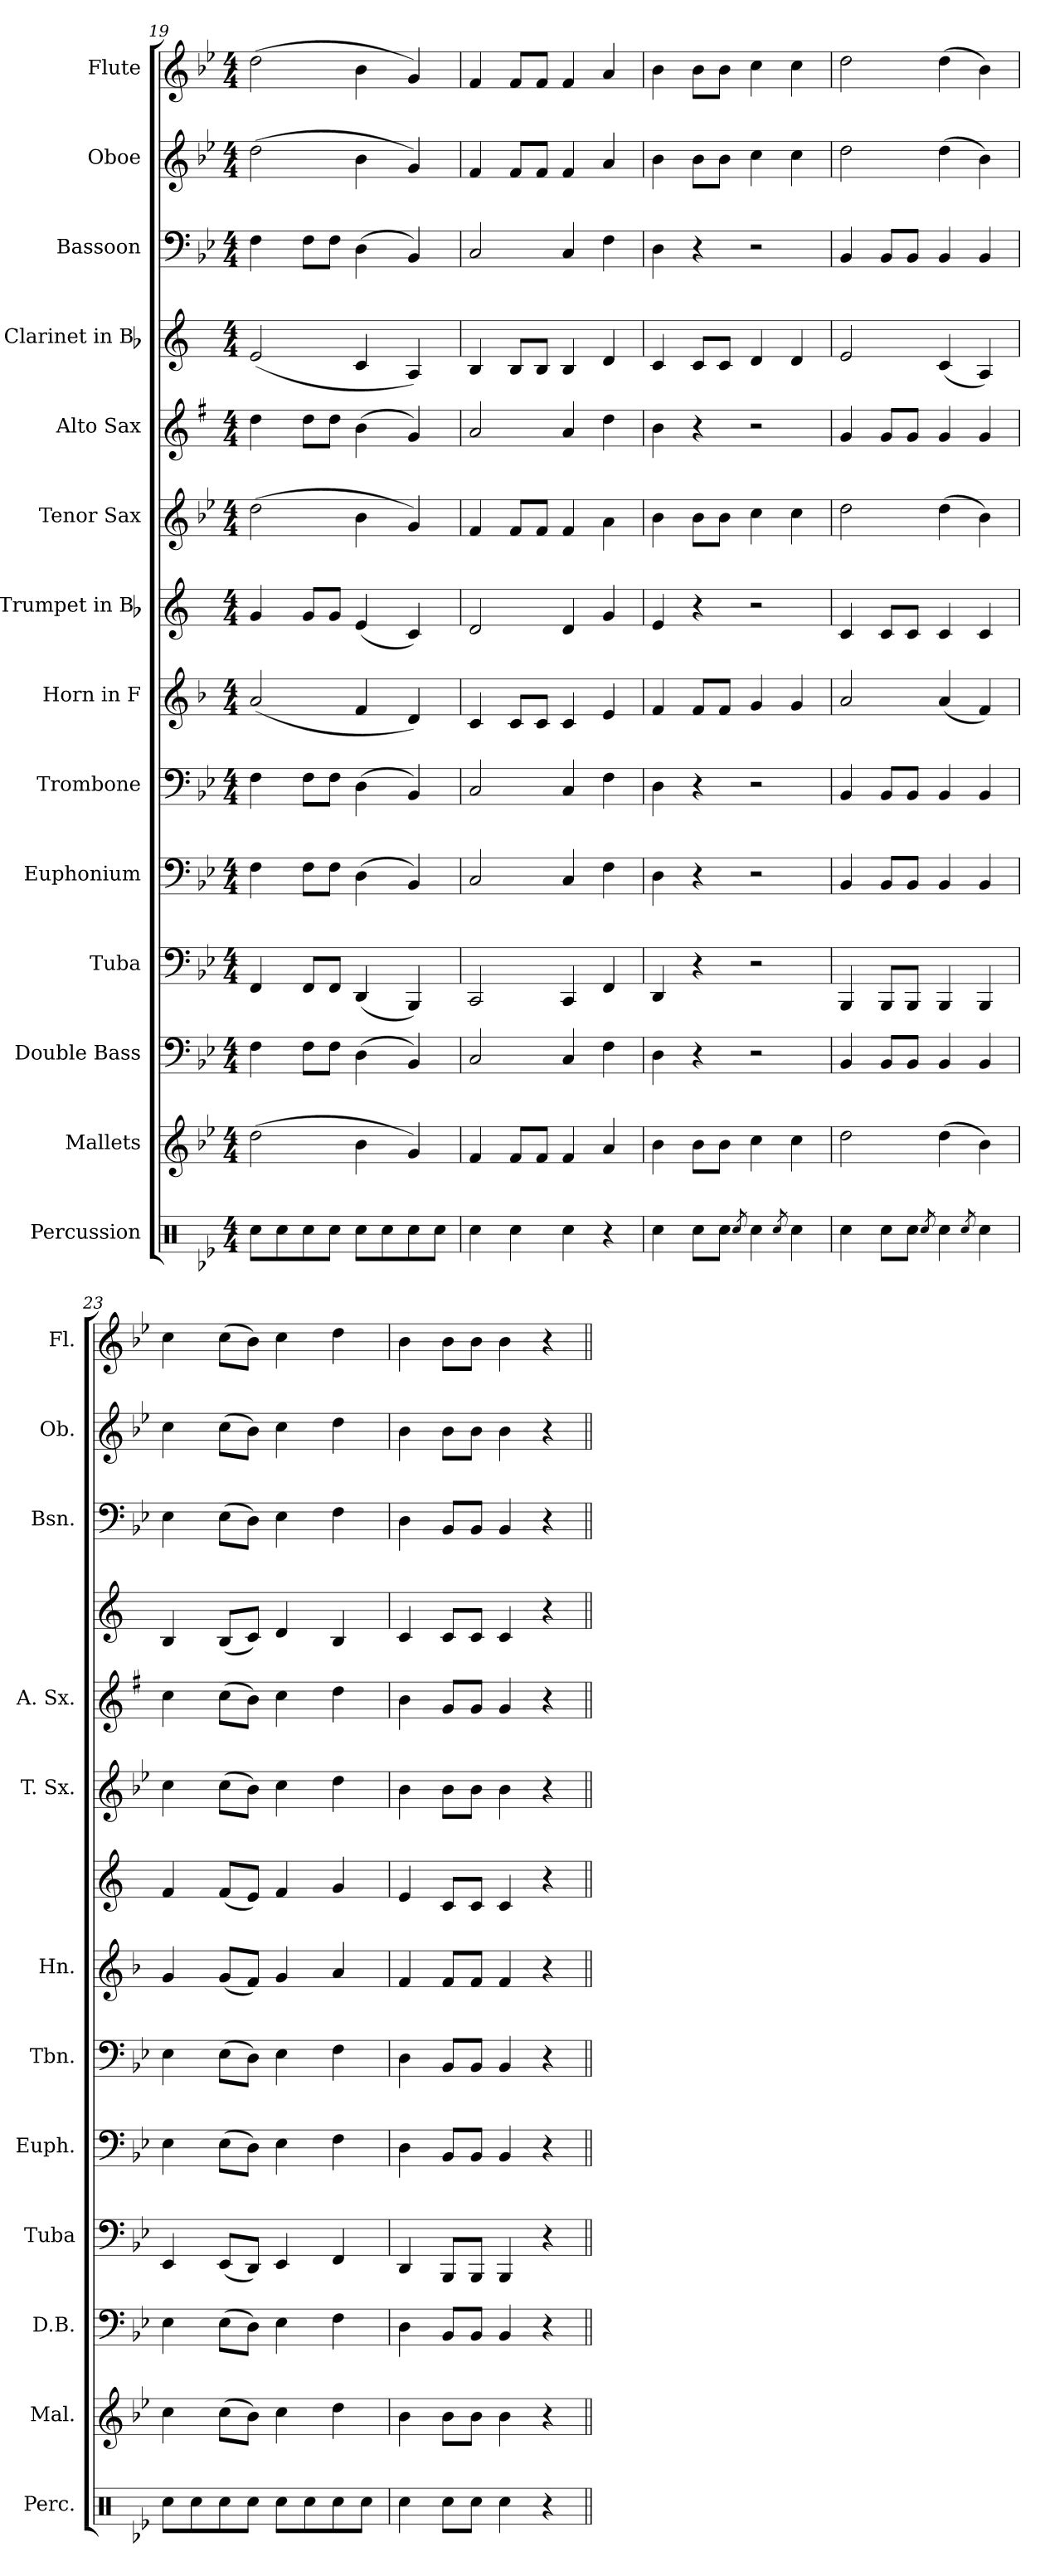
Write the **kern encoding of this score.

**kern	**kern	**kern	**kern	**kern	**kern	**kern	**kern	**kern	**kern	**kern	**kern	**kern	**kern
*part14	*part13	*part12	*part11	*part10	*part9	*part8	*part7	*part6	*part5	*part4	*part3	*part2	*part1
*staff14	*staff13	*staff12	*staff11	*staff10	*staff9	*staff8	*staff7	*staff6	*staff5	*staff4	*staff3	*staff2	*staff1
*I"Percussion	*I"Mallets	*I"Double Bass	*I"Tuba	*I"Euphonium	*I"Trombone	*I"Horn in F	*I"Trumpet in Bb	*I"Tenor Sax	*I"Alto Sax	*I"Clarinet in Bb	*I"Bassoon	*I"Oboe	*I"Flute
*I'Perc.	*I'Mal.	*I'D.B.	*I'Tuba	*I'Euph.	*I'Tbn.	*I'Hn.	*	*I'T. Sx.	*I'A. Sx.	*	*I'Bsn.	*I'Ob.	*I'Fl.
*clefX	*clefG2	*clefF4	*clefF4	*clefF4	*clefF4	*clefG2	*clefG2	*clefG2	*clefG2	*clefG2	*clefF4	*clefG2	*clefG2
*	*	*ITrd7c12	*	*	*	*ITrd4c7	*ITrd1c2	*ITrd8c14	*ITrd5c9	*ITrd1c2	*	*	*
*k[b-e-]	*k[b-e-]	*k[b-e-]	*k[b-e-]	*k[b-e-]	*k[b-e-]	*k[b-e-]	*k[b-e-]	*k[b-e-]	*k[b-e-]	*k[b-e-]	*k[b-e-]	*k[b-e-]	*k[b-e-]
*B-:	*B-:	*B-:	*B-:	*B-:	*B-:	*B-:	*B-:	*B-:	*B-:	*B-:	*B-:	*B-:	*B-:
*M4/4	*M4/4	*M4/4	*M4/4	*M4/4	*M4/4	*M4/4	*M4/4	*M4/4	*M4/4	*M4/4	*M4/4	*M4/4	*M4/4
=19	=19	=19	=19	=19	=19	=19	=19	=19	=19	=19	=19	=19	=19
8Rcc\L	(>2dd\	4FF\	4FF/	4F\	4F\	(<2d/	4f/	(>2d\	4f\	(<2d/	4F\	(>2dd\	(>2dd\
8Rcc\	.	.	.	.	.	.	.	.	.	.	.	.	.
8Rcc\	.	8FF\L	8FF/L	8F\L	8F\L	.	8f/L	.	8f\L	.	8F\L	.	.
8Rcc\J	.	8FF\J	8FF/J	8F\J	8F\J	.	8f/J	.	8f\J	.	8F\J	.	.
8Rcc\L	4b-\	(>4DD\	(<4DD/	(>4D\	(>4D\	4B-/	(<4d/	4B-\	(>4d\	4B-/	(>4D\	4b-\	4b-\
8Rcc\	.	.	.	.	.	.	.	.	.	.	.	.	.
8Rcc\	4g/)	4BBB-/)	4BBB-/)	4BB-/)	4BB-/)	4G/)	4B-/)	4G/)	4B-/)	4G/)	4BB-/)	4g/)	4g/)
8Rcc\J	.	.	.	.	.	.	.	.	.	.	.	.	.
=20	=20	=20	=20	=20	=20	=20	=20	=20	=20	=20	=20	=20	=20
4Rcc\	4f/	2CC/	2CC/	2C/	2C/	4F/	2c/	4F/	2c/	4A/	2C/	4f/	4f/
4Rcc\	8f/L	.	.	.	.	8F/L	.	8F/L	.	8A/L	.	8f/L	8f/L
.	8f/J	.	.	.	.	8F/J	.	8F/J	.	8A/J	.	8f/J	8f/J
4Rcc\	4f/	4CC/	4CC/	4C/	4C/	4F/	4c/	4F/	4c/	4A/	4C/	4f/	4f/
4r	4a/	4FF\	4FF/	4F\	4F\	4A/	4f/	4A\	4f\	4c/	4F\	4a/	4a/
=21	=21	=21	=21	=21	=21	=21	=21	=21	=21	=21	=21	=21	=21
4Rcc\	4b-\	4DD\	4DD/	4D\	4D\	4B-/	4d/	4B-\	4d\	4B-/	4D\	4b-\	4b-\
8Rcc\L	8b-\L	4r	4r	4r	4r	8B-/L	4r	8B-\L	4r	8B-/L	4r	8b-\L	8b-\L
8Rcc\J	8b-\J	.	.	.	.	8B-/J	.	8B-\J	.	8B-/J	.	8b-\J	8b-\J
8qRcc/	.	.	.	.	.	.	.	.	.	.	.	.	.
4Rcc\	4cc\	2r	2r	2r	2r	4c/	2r	4c\	2r	4c/	2r	4cc\	4cc\
8qRcc/	.	.	.	.	.	.	.	.	.	.	.	.	.
4Rcc\	4cc\	.	.	.	.	4c/	.	4c\	.	4c/	.	4cc\	4cc\
=22	=22	=22	=22	=22	=22	=22	=22	=22	=22	=22	=22	=22	=22
4Rcc\	2dd\	4BBB-/	4BBB-/	4BB-/	4BB-/	2d/	4B-/	2d\	4B-/	2d/	4BB-/	2dd\	2dd\
8Rcc\L	.	8BBB-/L	8BBB-/L	8BB-/L	8BB-/L	.	8B-/L	.	8B-/L	.	8BB-/L	.	.
8Rcc\J	.	8BBB-/J	8BBB-/J	8BB-/J	8BB-/J	.	8B-/J	.	8B-/J	.	8BB-/J	.	.
8qRcc/	.	.	.	.	.	.	.	.	.	.	.	.	.
4Rcc\	(>4dd\	4BBB-/	4BBB-/	4BB-/	4BB-/	(<4d/	4B-/	(>4d\	4B-/	(<4B-/	4BB-/	(>4dd\	(>4dd\
8qRcc/	.	.	.	.	.	.	.	.	.	.	.	.	.
4Rcc\	4b-\)	4BBB-/	4BBB-/	4BB-/	4BB-/	4B-/)	4B-/	4B-\)	4B-/	4G/)	4BB-/	4b-\)	4b-\)
=23	=23	=23	=23	=23	=23	=23	=23	=23	=23	=23	=23	=23	=23
8Rcc\L	4cc\	4EE-\	4EE-/	4E-\	4E-\	4c/	4e-/	4c\	4e-\	4A/	4E-\	4cc\	4cc\
8Rcc\	.	.	.	.	.	.	.	.	.	.	.	.	.
8Rcc\	(>8cc\L	(>8EE-\L	(<8EE-/L	(>8E-\L	(>8E-\L	(<8c/L	(<8e-/L	(>8c\L	(>8e-\L	(<8A/L	(>8E-\L	(>8cc\L	(>8cc\L
8Rcc\J	8b-\J)	8DD\J)	8DD/J)	8D\J)	8D\J)	8B-/J)	8d/J)	8B-\J)	8d\J)	8B-/J)	8D\J)	8b-\J)	8b-\J)
8Rcc\L	4cc\	4EE-\	4EE-/	4E-\	4E-\	4c/	4e-/	4c\	4e-\	4c/	4E-\	4cc\	4cc\
8Rcc\	.	.	.	.	.	.	.	.	.	.	.	.	.
8Rcc\	4dd\	4FF\	4FF/	4F\	4F\	4d/	4f/	4d\	4f\	4A/	4F\	4dd\	4dd\
8Rcc\J	.	.	.	.	.	.	.	.	.	.	.	.	.
=24	=24	=24	=24	=24	=24	=24	=24	=24	=24	=24	=24	=24	=24
4Rcc\	4b-\	4DD\	4DD/	4D\	4D\	4B-/	4d/	4B-\	4d\	4B-/	4D\	4b-\	4b-\
8Rcc\L	8b-\L	8BBB-/L	8BBB-/L	8BB-/L	8BB-/L	8B-/L	8B-/L	8B-\L	8B-/L	8B-/L	8BB-/L	8b-\L	8b-\L
8Rcc\J	8b-\J	8BBB-/J	8BBB-/J	8BB-/J	8BB-/J	8B-/J	8B-/J	8B-\J	8B-/J	8B-/J	8BB-/J	8b-\J	8b-\J
4Rcc\	4b-\	4BBB-/	4BBB-/	4BB-/	4BB-/	4B-/	4B-/	4B-\	4B-/	4B-/	4BB-/	4b-\	4b-\
4r	4r	4r	4r	4r	4r	4r	4r	4r	4r	4r	4r	4r	4r
=||	=||	=||	=||	=||	=||	=||	=||	=||	=||	=||	=||	=||	=||
*-	*-	*-	*-	*-	*-	*-	*-	*-	*-	*-	*-	*-	*-
